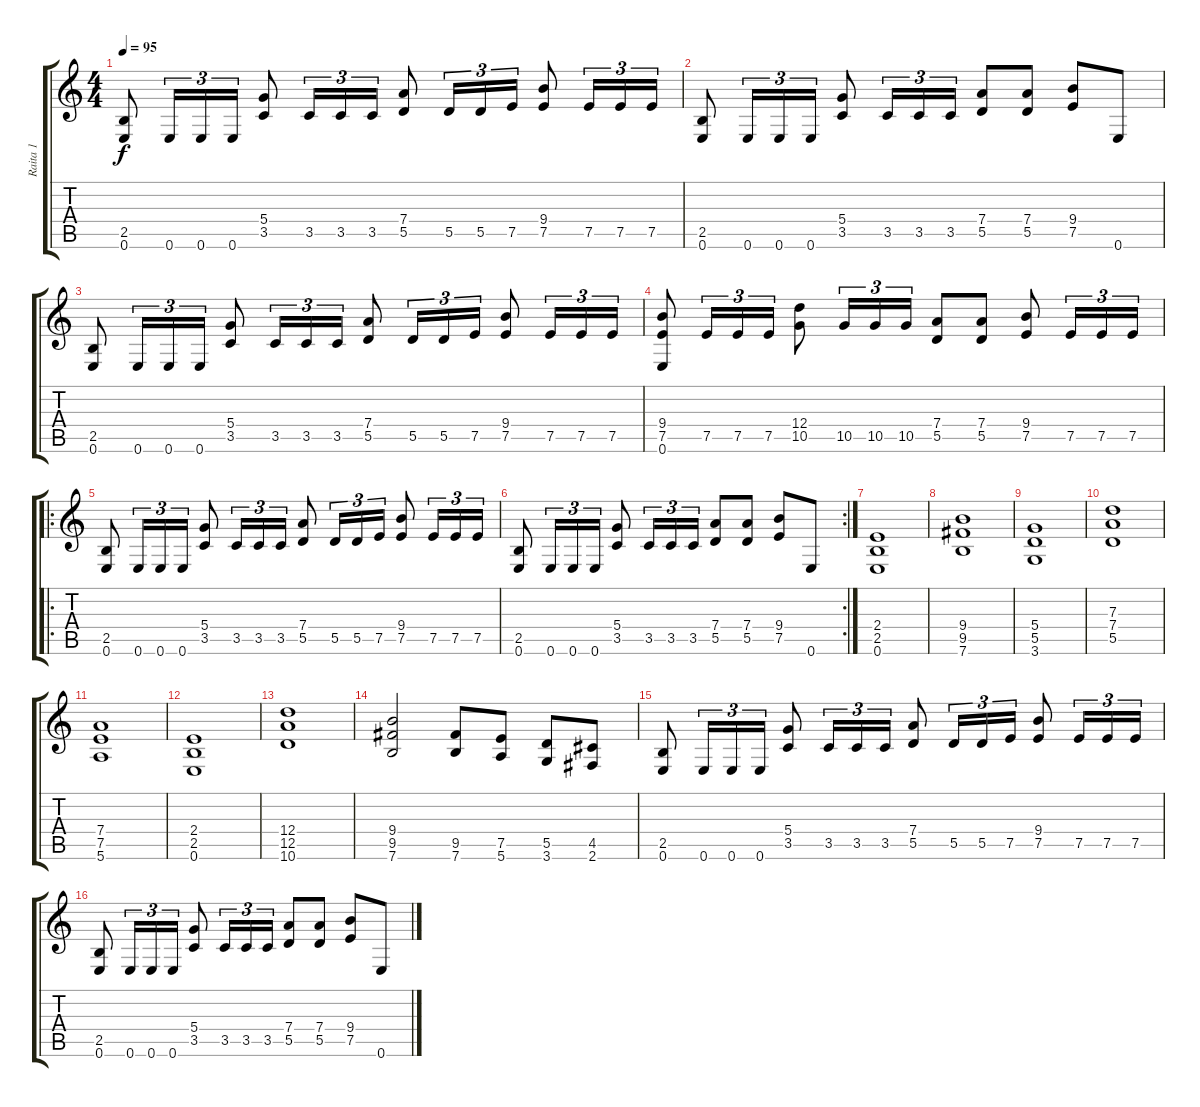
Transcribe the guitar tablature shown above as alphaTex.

\track ("Raita 1" "Raita 1") {instrument distortionguitar}
\staff {score tabs}
\tuning (E4 B3 G3 D3 A2 E2) {hide}
\ts (4 4)
\tempo 95
\clef g2
\ks c
(2.5 0.6).8{dy f} 0.6.16{tu (3 2)} 0.6.16{tu (3 2)} 0.6.16{tu (3 2)} (5.4 3.5).8 3.5.16{tu (3 2)} 3.5.16{tu (3 2)} 3.5.16{tu (3 2)} (7.4 5.5).8 5.5.16{tu (3 2)} 5.5.16{tu (3 2)} 7.5.16{tu (3 2)} (9.4 7.5).8 7.5.16{tu (3 2)} 7.5.16{tu (3 2)} 7.5.16{tu (3 2)} |
(2.5 0.6).8 0.6.16{tu (3 2)} 0.6.16{tu (3 2)} 0.6.16{tu (3 2)} (5.4 3.5).8 3.5.16{tu (3 2)} 3.5.16{tu (3 2)} 3.5.16{tu (3 2)} (7.4 5.5).8 (7.4 5.5).8 (9.4 7.5).8 0.6.8 |
(2.5 0.6).8 0.6.16{tu (3 2)} 0.6.16{tu (3 2)} 0.6.16{tu (3 2)} (5.4 3.5).8 3.5.16{tu (3 2)} 3.5.16{tu (3 2)} 3.5.16{tu (3 2)} (7.4 5.5).8 5.5.16{tu (3 2)} 5.5.16{tu (3 2)} 7.5.16{tu (3 2)} (9.4 7.5).8 7.5.16{tu (3 2)} 7.5.16{tu (3 2)} 7.5.16{tu (3 2)} |
(9.4 7.5 0.6).8 7.5.16{tu (3 2)} 7.5.16{tu (3 2)} 7.5.16{tu (3 2)} (12.4 10.5).8 10.5.16{tu (3 2)} 10.5.16{tu (3 2)} 10.5.16{tu (3 2)} (7.4 5.5).8 (7.4 5.5).8 (9.4 7.5).8 7.5.16{tu (3 2)} 7.5.16{tu (3 2)} 7.5.16{tu (3 2)} |
\ro
(2.5 0.6).8 0.6.16{tu (3 2)} 0.6.16{tu (3 2)} 0.6.16{tu (3 2)} (5.4 3.5).8 3.5.16{tu (3 2)} 3.5.16{tu (3 2)} 3.5.16{tu (3 2)} (7.4 5.5).8 5.5.16{tu (3 2)} 5.5.16{tu (3 2)} 7.5.16{tu (3 2)} (9.4 7.5).8 7.5.16{tu (3 2)} 7.5.16{tu (3 2)} 7.5.16{tu (3 2)} |
\rc 2
(2.5 0.6).8 0.6.16{tu (3 2)} 0.6.16{tu (3 2)} 0.6.16{tu (3 2)} (5.4 3.5).8 3.5.16{tu (3 2)} 3.5.16{tu (3 2)} 3.5.16{tu (3 2)} (7.4 5.5).8 (7.4 5.5).8 (9.4 7.5).8 0.6.8 |
(2.4 2.5 0.6).1 |
(9.4 9.5 7.6).1 |
(5.4 5.5 3.6).1 |
(7.3 7.4 5.5).1 |
(7.4 7.5 5.6).1 |
(2.4 2.5 0.6).1 |
(12.4 12.5 10.6).1 |
(9.4 9.5 7.6).2 (9.5 7.6).8 (7.5 5.6).8 (5.5 3.6).8 (4.5 2.6).8 |
(2.5 0.6).8 0.6.16{tu (3 2)} 0.6.16{tu (3 2)} 0.6.16{tu (3 2)} (5.4 3.5).8 3.5.16{tu (3 2)} 3.5.16{tu (3 2)} 3.5.16{tu (3 2)} (7.4 5.5).8 5.5.16{tu (3 2)} 5.5.16{tu (3 2)} 7.5.16{tu (3 2)} (9.4 7.5).8 7.5.16{tu (3 2)} 7.5.16{tu (3 2)} 7.5.16{tu (3 2)} |
(2.5 0.6).8 0.6.16{tu (3 2)} 0.6.16{tu (3 2)} 0.6.16{tu (3 2)} (5.4 3.5).8 3.5.16{tu (3 2)} 3.5.16{tu (3 2)} 3.5.16{tu (3 2)} (7.4 5.5).8 (7.4 5.5).8 (9.4 7.5).8 0.6.8
